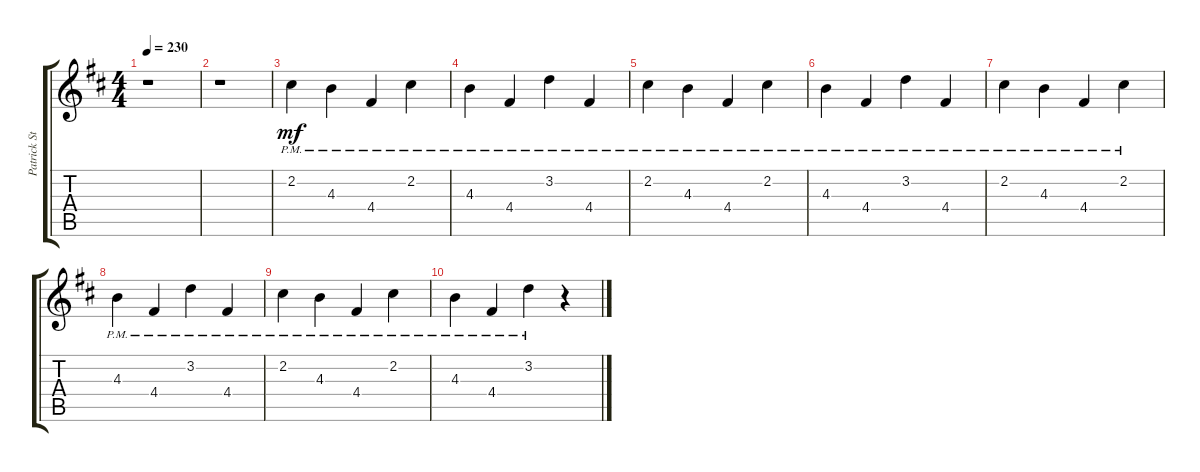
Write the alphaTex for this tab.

\track ("Patrick Stump" "Patrick St") {instrument distortionguitar}
\staff {score tabs}
\tuning (E4 B3 G3 D3 A2 E2) {hide}
\ts (4 4)
\tempo 230
\clef g2
\ks d
r.1{dy f} |
r.1 |
2.2{pm}.4{dy mf} 4.3{pm}.4 4.4{pm}.4 2.2{pm}.4 |
4.3{pm}.4 4.4{pm}.4 3.2{pm}.4 4.4{pm}.4 |
2.2{pm}.4 4.3{pm}.4 4.4{pm}.4 2.2{pm}.4 |
4.3{pm}.4 4.4{pm}.4 3.2{pm}.4 4.4{pm}.4 |
2.2{pm}.4 4.3{pm}.4 4.4{pm}.4 2.2{pm}.4 |
4.3{pm}.4 4.4{pm}.4 3.2{pm}.4 4.4{pm}.4 |
2.2{pm}.4 4.3{pm}.4 4.4{pm}.4 2.2{pm}.4 |
4.3{pm}.4 4.4{pm}.4 3.2{pm}.4 r.4
